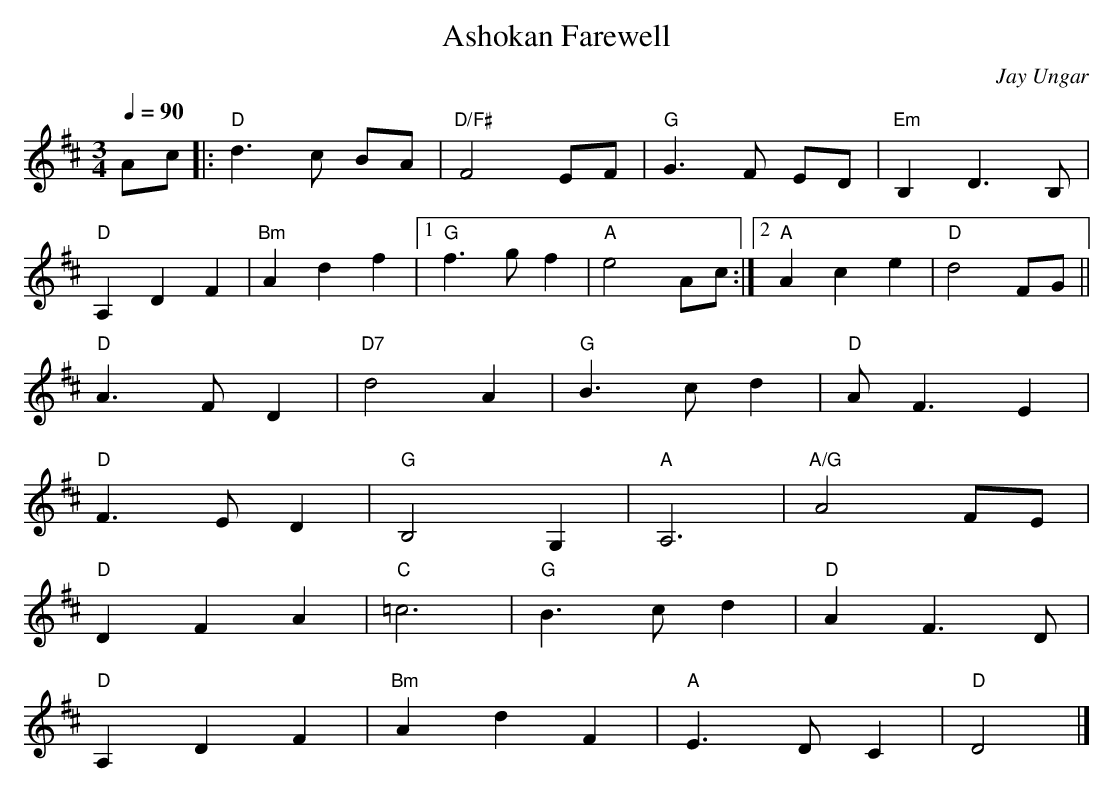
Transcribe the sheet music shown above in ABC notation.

X:1
T: Ashokan Farewell
C: Jay Ungar
Q: 1/4=90
M: 3/4
L: 1/8
K: Dmaj
Ac|: "D" d3 c BA   | "D/F#" F4 EF    |  "G" G3 F ED | "Em" B,2 D3 B, |
     "D" A,2 D2 F2 | "Bm"   A2 d2 f2 |1 "G" f3 g f2 | "A"  e4 Ac    :|2 "A" A2 c2 e2 | "D" d4 FG ||
     "D" A3 F D2   | "D7"   d4 A2    |  "G" B3 c d2 | "D" A F3 E2    |
     "D" F3 E D2   | "G"    B,4 G,2  |  "A" A,6     | "A/G" A4 FE    |
     "D" D2 F2 A2  | "C"    =c6      |  "G" B3 c d2 | "D" A2 F3 D    |
     "D" A,2 D2 F2 | "Bm"   A2 d2 F2 |  "A" E3 D C2 | "D" D4         |]
